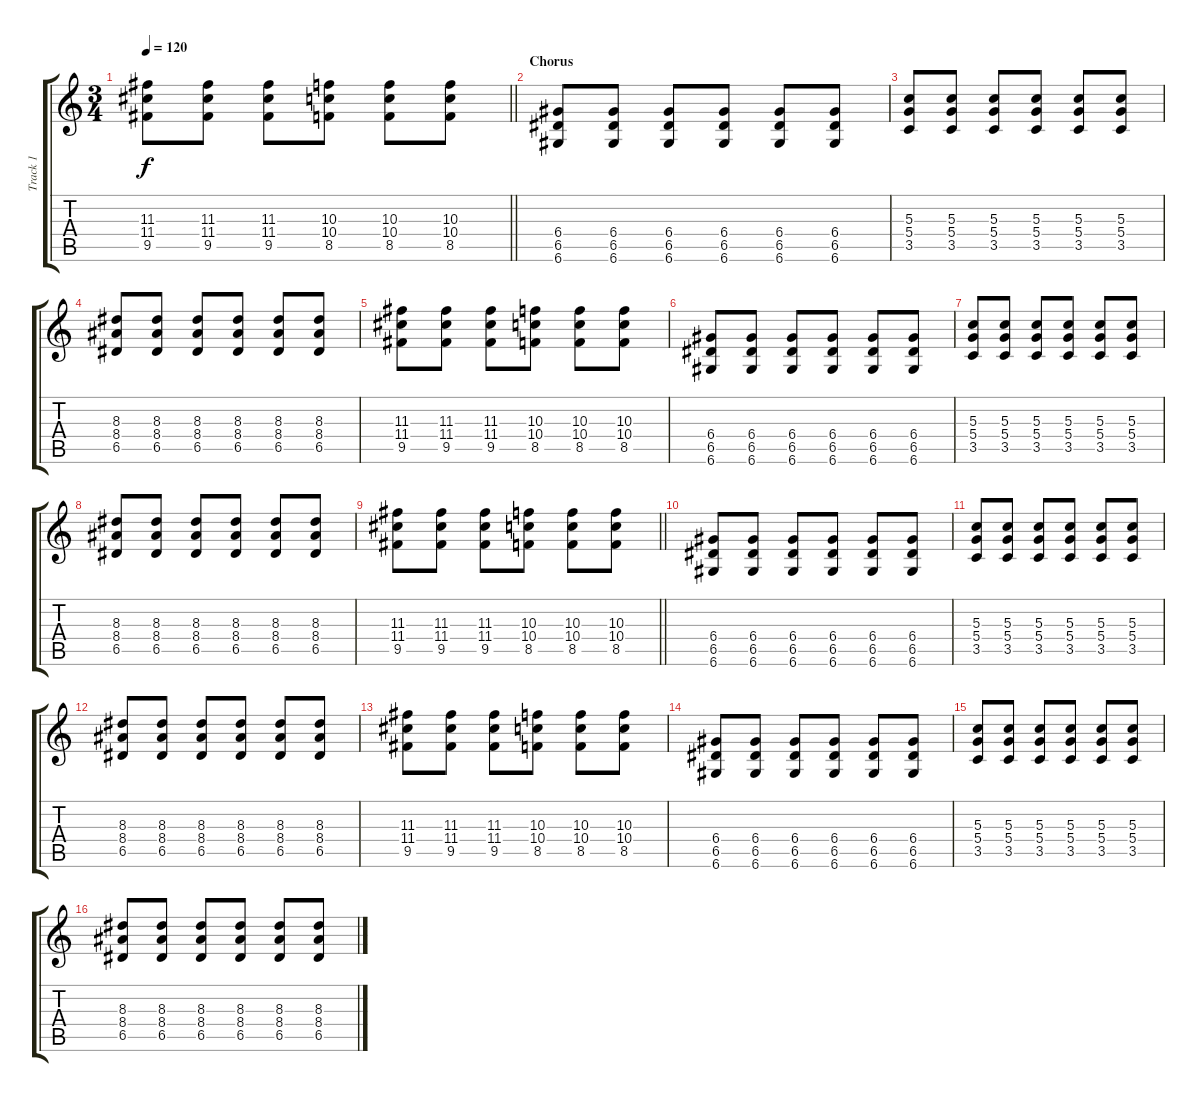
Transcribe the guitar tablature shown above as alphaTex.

\track ("Track 1" "Track 1") {instrument distortionguitar}
\staff {score tabs}
\tuning (E4 B3 G3 D3 A2 D2) {hide}
\ts (3 4)
\tempo 120
\clef g2
\barLineRight lightlight
\ks c
(11.3 11.4 9.5).8{dy f} (11.3 11.4 9.5).8 (11.3 11.4 9.5).8 (10.3 10.4 8.5).8 (10.3 10.4 8.5).8 (10.3 10.4 8.5).8 |
\section ("" "Chorus")
(6.4 6.5 6.6).8 (6.4 6.5 6.6).8 (6.4 6.5 6.6).8 (6.4 6.5 6.6).8 (6.4 6.5 6.6).8 (6.4 6.5 6.6).8 |
(5.3 5.4 3.5).8 (5.3 5.4 3.5).8 (5.3 5.4 3.5).8 (5.3 5.4 3.5).8 (5.3 5.4 3.5).8 (5.3 5.4 3.5).8 |
(8.3 8.4 6.5).8 (8.3 8.4 6.5).8 (8.3 8.4 6.5).8 (8.3 8.4 6.5).8 (8.3 8.4 6.5).8 (8.3 8.4 6.5).8 |
(11.3 11.4 9.5).8 (11.3 11.4 9.5).8 (11.3 11.4 9.5).8 (10.3 10.4 8.5).8 (10.3 10.4 8.5).8 (10.3 10.4 8.5).8 |
(6.4 6.5 6.6).8 (6.4 6.5 6.6).8 (6.4 6.5 6.6).8 (6.4 6.5 6.6).8 (6.4 6.5 6.6).8 (6.4 6.5 6.6).8 |
(5.3 5.4 3.5).8 (5.3 5.4 3.5).8 (5.3 5.4 3.5).8 (5.3 5.4 3.5).8 (5.3 5.4 3.5).8 (5.3 5.4 3.5).8 |
(8.3 8.4 6.5).8 (8.3 8.4 6.5).8 (8.3 8.4 6.5).8 (8.3 8.4 6.5).8 (8.3 8.4 6.5).8 (8.3 8.4 6.5).8 |
\barLineRight lightlight
(11.3 11.4 9.5).8 (11.3 11.4 9.5).8 (11.3 11.4 9.5).8 (10.3 10.4 8.5).8 (10.3 10.4 8.5).8 (10.3 10.4 8.5).8 |
(6.4 6.5 6.6).8 (6.4 6.5 6.6).8 (6.4 6.5 6.6).8 (6.4 6.5 6.6).8 (6.4 6.5 6.6).8 (6.4 6.5 6.6).8 |
(5.3 5.4 3.5).8 (5.3 5.4 3.5).8 (5.3 5.4 3.5).8 (5.3 5.4 3.5).8 (5.3 5.4 3.5).8 (5.3 5.4 3.5).8 |
(8.3 8.4 6.5).8 (8.3 8.4 6.5).8 (8.3 8.4 6.5).8 (8.3 8.4 6.5).8 (8.3 8.4 6.5).8 (8.3 8.4 6.5).8 |
(11.3 11.4 9.5).8 (11.3 11.4 9.5).8 (11.3 11.4 9.5).8 (10.3 10.4 8.5).8 (10.3 10.4 8.5).8 (10.3 10.4 8.5).8 |
(6.4 6.5 6.6).8 (6.4 6.5 6.6).8 (6.4 6.5 6.6).8 (6.4 6.5 6.6).8 (6.4 6.5 6.6).8 (6.4 6.5 6.6).8 |
(5.3 5.4 3.5).8 (5.3 5.4 3.5).8 (5.3 5.4 3.5).8 (5.3 5.4 3.5).8 (5.3 5.4 3.5).8 (5.3 5.4 3.5).8 |
(8.3 8.4 6.5).8 (8.3 8.4 6.5).8 (8.3 8.4 6.5).8 (8.3 8.4 6.5).8 (8.3 8.4 6.5).8 (8.3 8.4 6.5).8
